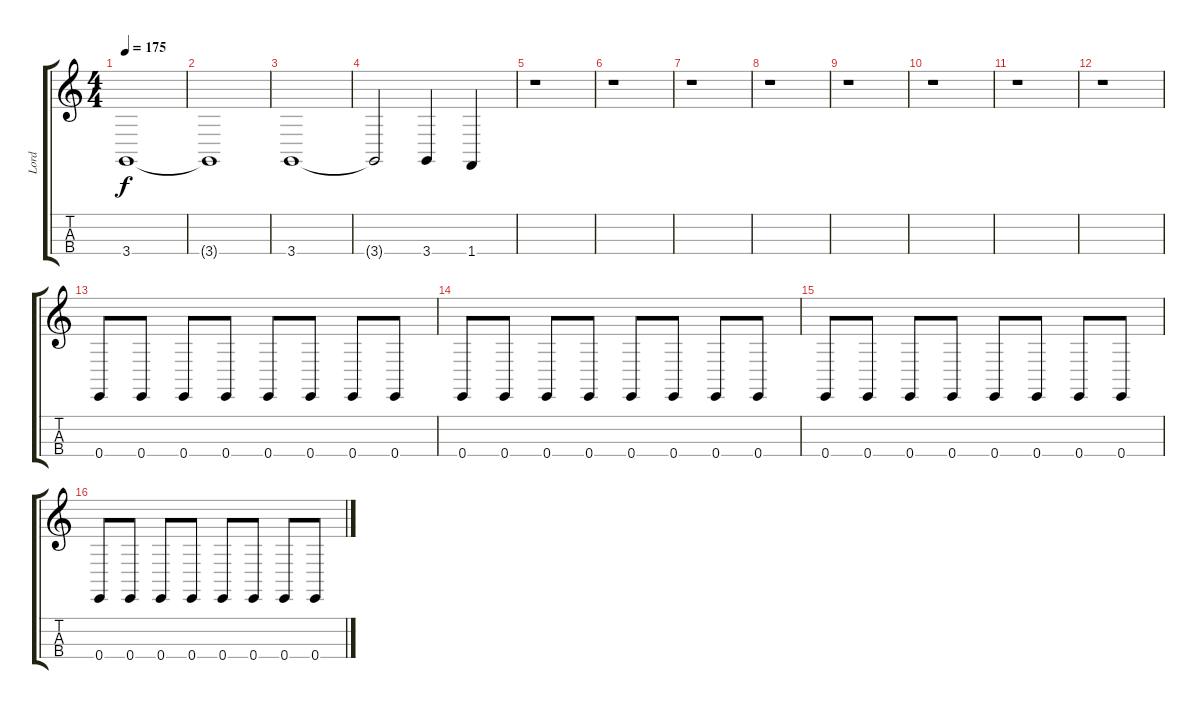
\track ("Lord" "Lord") {instrument drawbarorgan}
\staff {score tabs}
\tuning (G3 D3 A2 E2) {hide}
\ts (4 4)
\tempo 175
\clef g2
\ks c
3.4.1{dy f} |
3.4{t}.1 |
3.4.1 |
3.4{t}.2 3.4.4 1.4.4 |
r.1 |
r.1 |
r.1 |
r.1 |
r.1 |
r.1 |
r.1 |
r.1 |
0.4.8{instrument drawbarorgan} 0.4.8 0.4.8 0.4.8 0.4.8 0.4.8 0.4.8 0.4.8 |
0.4.8 0.4.8 0.4.8 0.4.8 0.4.8 0.4.8 0.4.8 0.4.8 |
0.4.8 0.4.8 0.4.8 0.4.8 0.4.8 0.4.8 0.4.8 0.4.8 |
0.4.8 0.4.8 0.4.8 0.4.8 0.4.8 0.4.8 0.4.8 0.4.8
